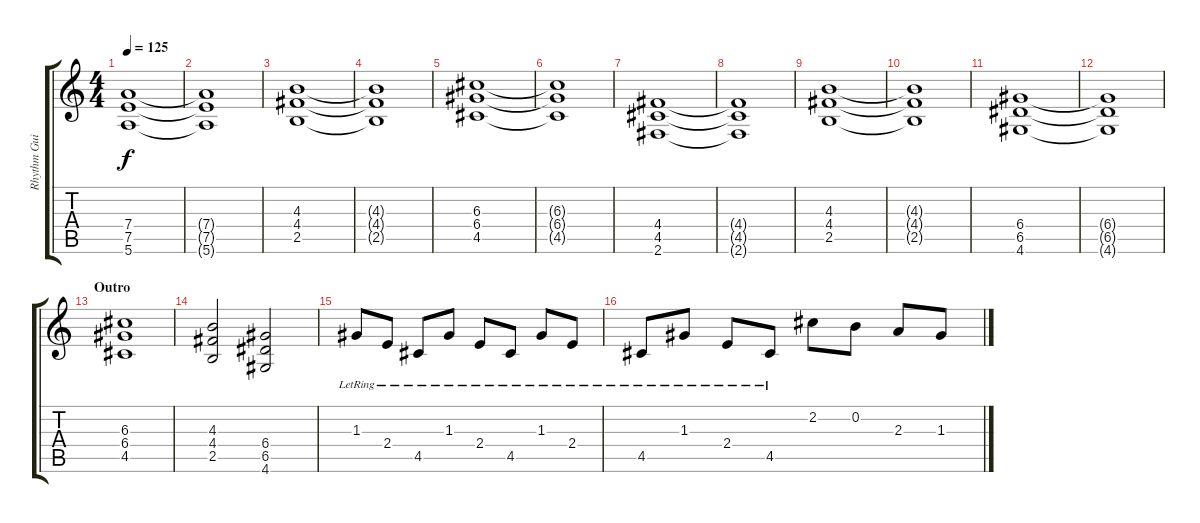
\track ("Rhythm Guitar Right" "Rhythm Gui") {instrument overdrivenguitar}
\staff {score tabs}
\tuning (E4 B3 G3 D3 A2 E2) {hide}
\ts (4 4)
\tempo 125
\clef g2
\ks c
(7.4 7.5 5.6).1{dy f} |
(7.4{t} 7.5{t} 5.6{t}).1 |
(4.3 4.4 2.5).1 |
(4.3{t} 4.4{t} 2.5{t}).1 |
(6.3 6.4 4.5).1 |
(6.3{t} 6.4{t} 4.5{t}).1 |
(4.4 4.5 2.6).1 |
(4.4{t} 4.5{t} 2.6{t}).1 |
(4.3 4.4 2.5).1 |
(4.3{t} 4.4{t} 2.5{t}).1 |
(6.4 6.5 4.6).1 |
(6.4{t} 6.5{t} 4.6{t}).1 |
\section ("" "Outro")
(6.3 6.4 4.5).1 |
(4.3 4.4 2.5).2 (6.4 6.5 4.6).2 |
1.3{lr}.8{balance 16 instrument electricguitarjazz} 2.4{lr}.8 4.5{lr}.8 1.3{lr}.8 2.4{lr}.8 4.5{lr}.8 1.3{lr}.8 2.4{lr}.8 |
4.5{lr}.8 1.3{lr}.8 2.4{lr}.8 4.5{lr}.8 2.2.8 0.2.8 2.3.8 1.3.8
